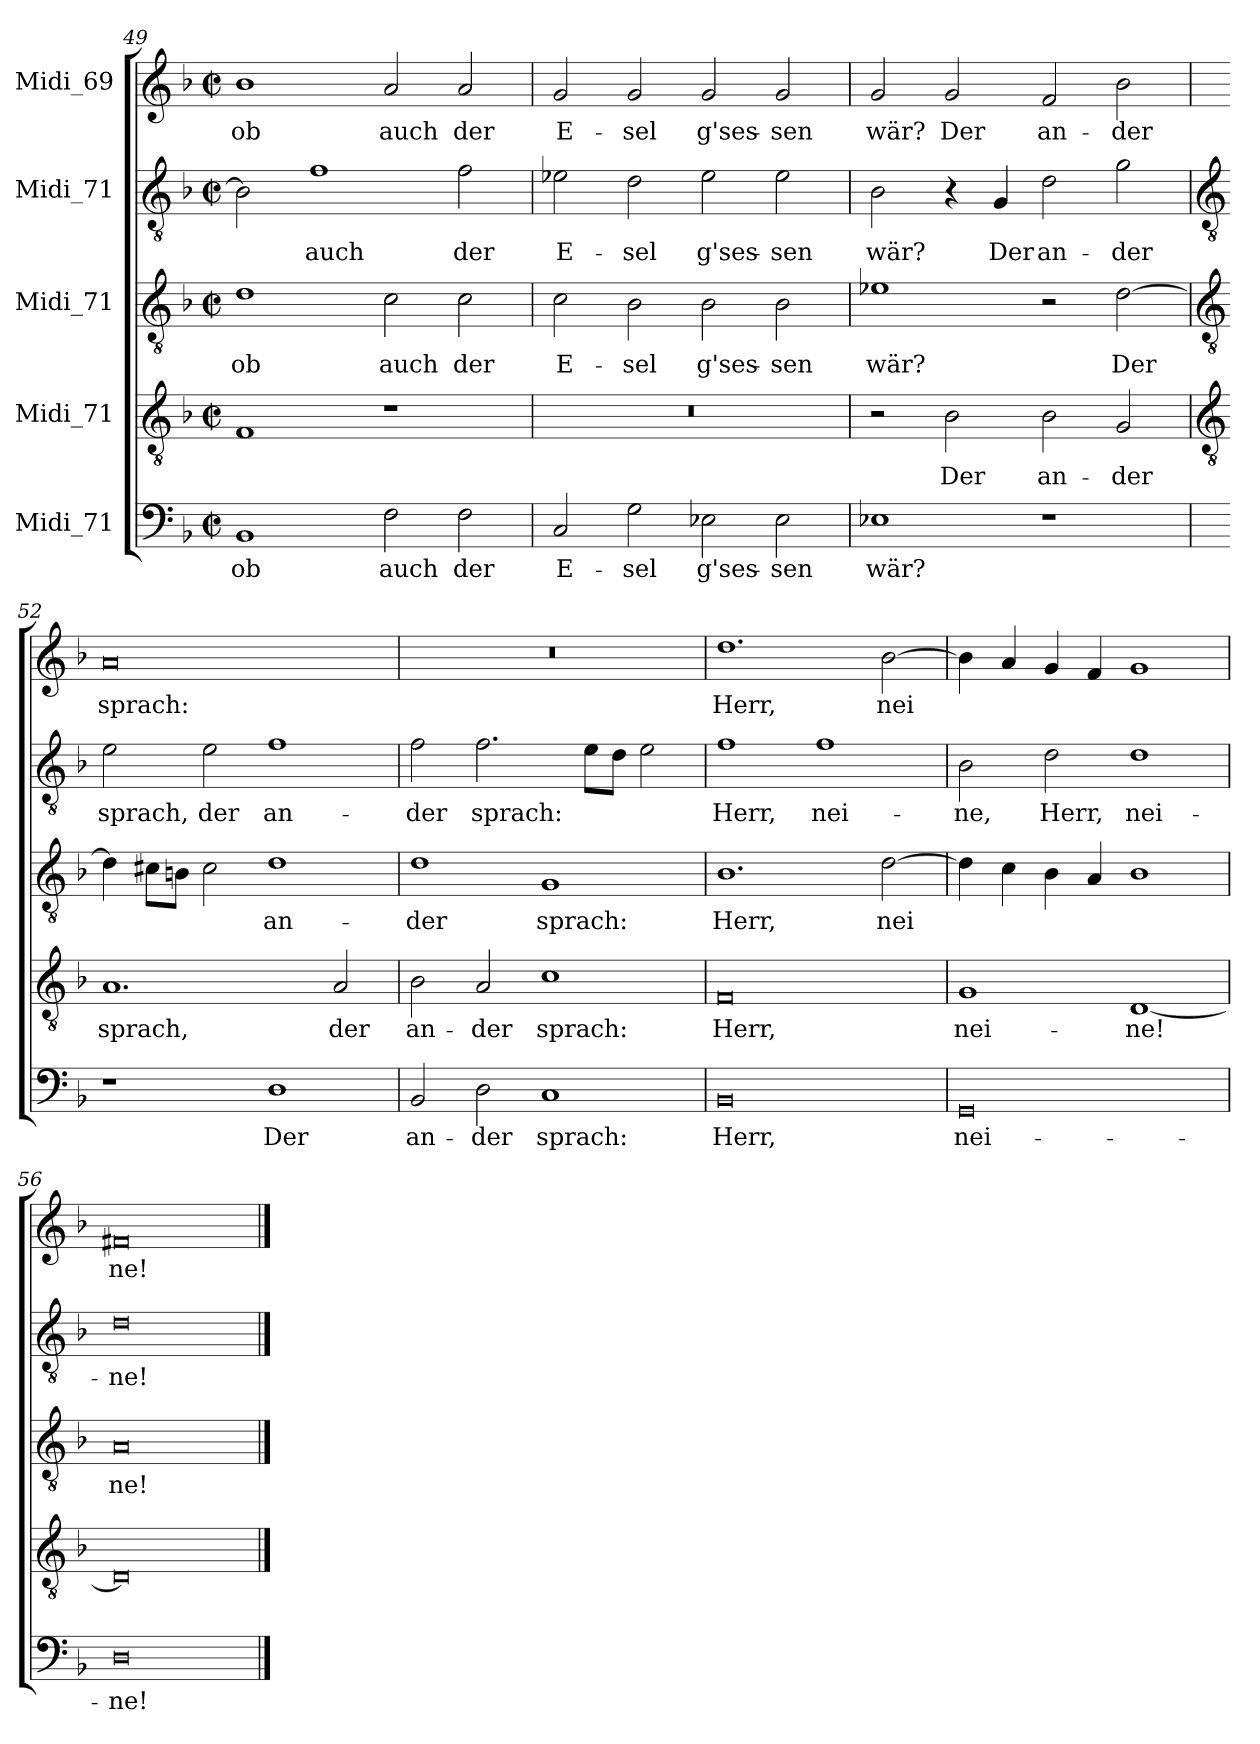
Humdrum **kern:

**kern	**text	**kern	**text	**kern	**text	**kern	**text	**kern	**text
*part5	*part5	*part4	*part4	*part3	*part3	*part2	*part2	*part1	*part1
*staff5	*staff5	*staff4	*staff4	*staff3	*staff3	*staff2	*staff2	*staff1	*staff1
*I"Midi_71	*	*I"Midi_71	*	*I"Midi_71	*	*I"Midi_71	*	*I"Midi_69	*
*clefF4	*	*clefGv2	*	*clefGv2	*	*clefGv2	*	*clefG2	*
*k[b-]	*	*k[b-]	*	*k[b-]	*	*k[b-]	*	*k[b-]	*
*F:	*	*F:	*	*F:	*	*F:	*	*F:	*
*M4/2	*	*M4/2	*	*M4/2	*	*M4/2	*	*M4/2	*
*met(c|)	*	*met(c|)	*	*met(c|)	*	*met(c|)	*	*met(c|)	*
=49	=49	=49	=49	=49	=49	=49	=49	=49	=49
!	!LO:LY:b	!	!	!	!LO:LY:b	!	!	!	!LO:LY:b
1BB-	ob	1F	.	1d	ob	2B-]	.	1b-	ob
!	!	!	!	!	!	!	!LO:LY:b	!	!
.	.	.	.	.	.	1f	auch	.	.
!	!LO:LY:b	!	!	!	!LO:LY:b	!	!	!	!LO:LY:b
2F	auch	1r	.	2c	auch	.	.	2a	auch
!	!LO:LY:b	!	!	!	!LO:LY:b	!	!LO:LY:b	!	!LO:LY:b
2F	der	.	.	2c	der	2f	der	2a	der
=50	=50	=50	=50	=50	=50	=50	=50	=50	=50
!	!LO:LY:b	!	!	!	!LO:LY:b	!	!LO:LY:b	!	!LO:LY:b
2C	E-	0r	.	2c	E-	2e-X	E-	2g	E-
!	!LO:LY:b	!	!	!	!LO:LY:b	!	!LO:LY:b	!	!LO:LY:b
2G	-sel	.	.	2B-	-sel	2d	-sel	2g	-sel
!	!LO:LY:b	!	!	!	!LO:LY:b	!	!LO:LY:b	!	!LO:LY:b
2E-X	g'ses-	.	.	2B-	g'ses-	2e-	g'ses-	2g	g'ses-
!	!LO:LY:b	!	!	!	!LO:LY:b	!	!LO:LY:b	!	!LO:LY:b
2E-	-sen	.	.	2B-	-sen	2e-	-sen	2g	-sen
=51	=51	=51	=51	=51	=51	=51	=51	=51	=51
!	!LO:LY:b	!	!	!	!LO:LY:b	!	!LO:LY:b	!	!LO:LY:b
1E-X	wär?	2r	.	1e-	wär?	2B-	wär?	2g	wär?
!	!	!	!LO:LY:b	!	!	!	!	!	!LO:LY:b
.	.	2B-	Der	.	.	4r	.	2g	Der
!	!	!	!	!	!	!	!LO:LY:b	!	!
.	.	.	.	.	.	4G	Der	.	.
!	!	!	!LO:LY:b	!	!	!	!LO:LY:b	!	!LO:LY:b
1r	.	2B-	an-	2r	.	2d	an-	2f	an-
!	!	!	!LO:LY:b	!	!LO:LY:b	!	!LO:LY:b	!	!LO:LY:b
.	.	2G	-der	[2d	Der	2g	-der	2b-	-der
!!LO:LB:g=z
=52	=52	=52	=52	=52	=52	=52	=52	=52	=52
*	*	*clefGv2	*	*clefGv2	*	*clefGv2	*	*	*
!	!	!	!LO:LY:b	!	!	!	!LO:LY:b	!	!LO:LY:b
1r	.	1.A	sprach,	4d]	.	2e	sprach,	0a	sprach:
.	.	.	.	8c#L	.	.	.	.	.
.	.	.	.	8BJ	.	.	.	.	.
!	!	!	!	!	!	!	!LO:LY:b	!	!
.	.	.	.	2c#	.	2e	der	.	.
!	!LO:LY:b	!	!	!	!LO:LY:b	!	!LO:LY:b	!	!
1D	Der	.	.	1d	an-	1f	an-	.	.
!	!	!	!LO:LY:b	!	!	!	!	!	!
.	.	2A	der	.	.	.	.	.	.
=53	=53	=53	=53	=53	=53	=53	=53	=53	=53
!	!LO:LY:b	!	!LO:LY:b	!	!LO:LY:b	!	!LO:LY:b	!	!
2BB-	an-	2B-	an-	1d	-der	2f	-der	0r	.
!	!LO:LY:b	!	!LO:LY:b	!	!	!	!LO:LY:b	!	!
2D	-der	2A	-der	.	.	2.f	sprach:	.	.
!	!LO:LY:b	!	!LO:LY:b	!	!LO:LY:b	!	!	!	!
1C	sprach:	1c	sprach:	1G	sprach:	.	.	.	.
.	.	.	.	.	.	8eL	.	.	.
.	.	.	.	.	.	8dJ	.	.	.
.	.	.	.	.	.	2e	.	.	.
=54	=54	=54	=54	=54	=54	=54	=54	=54	=54
!	!LO:LY:b	!	!LO:LY:b	!	!LO:LY:b	!	!LO:LY:b	!	!LO:LY:b
0BB-	Herr,	0F	Herr,	1.B-	Herr,	1f	Herr,	1.dd	Herr,
!	!	!	!	!	!	!	!LO:LY:b	!	!
.	.	.	.	.	.	1f	nei-	.	.
!	!	!	!	!	!LO:LY:b	!	!	!	!LO:LY:b
.	.	.	.	[2d	nei	.	.	[2b-	nei
=55	=55	=55	=55	=55	=55	=55	=55	=55	=55
!	!LO:LY:b	!	!LO:LY:b	!	!	!	!LO:LY:b	!	!
0GG	nei-	1G	nei-	4d]	.	2B-	-ne,	4b-]	.
.	.	.	.	4c	.	.	.	4a	.
!	!	!	!	!	!	!	!LO:LY:b	!	!
.	.	.	.	4B-	.	2d	Herr,	4g	.
.	.	.	.	4A	.	.	.	4f	.
!	!	!	!LO:LY:b	!	!	!	!LO:LY:b	!	!
.	.	[1D	-ne!	1B-	.	1d	nei-	1g	.
=56	=56	=56	=56	=56	=56	=56	=56	=56	=56
!	!LO:LY:b	!	!	!	!LO:LY:b	!	!LO:LY:b	!	!LO:LY:b
0D	-ne!	0D]	.	0A	ne!	0d	-ne!	0f#X	ne!
==	==	==	==	==	==	==	==	==	==
*-	*-	*-	*-	*-	*-	*-	*-	*-	*-
